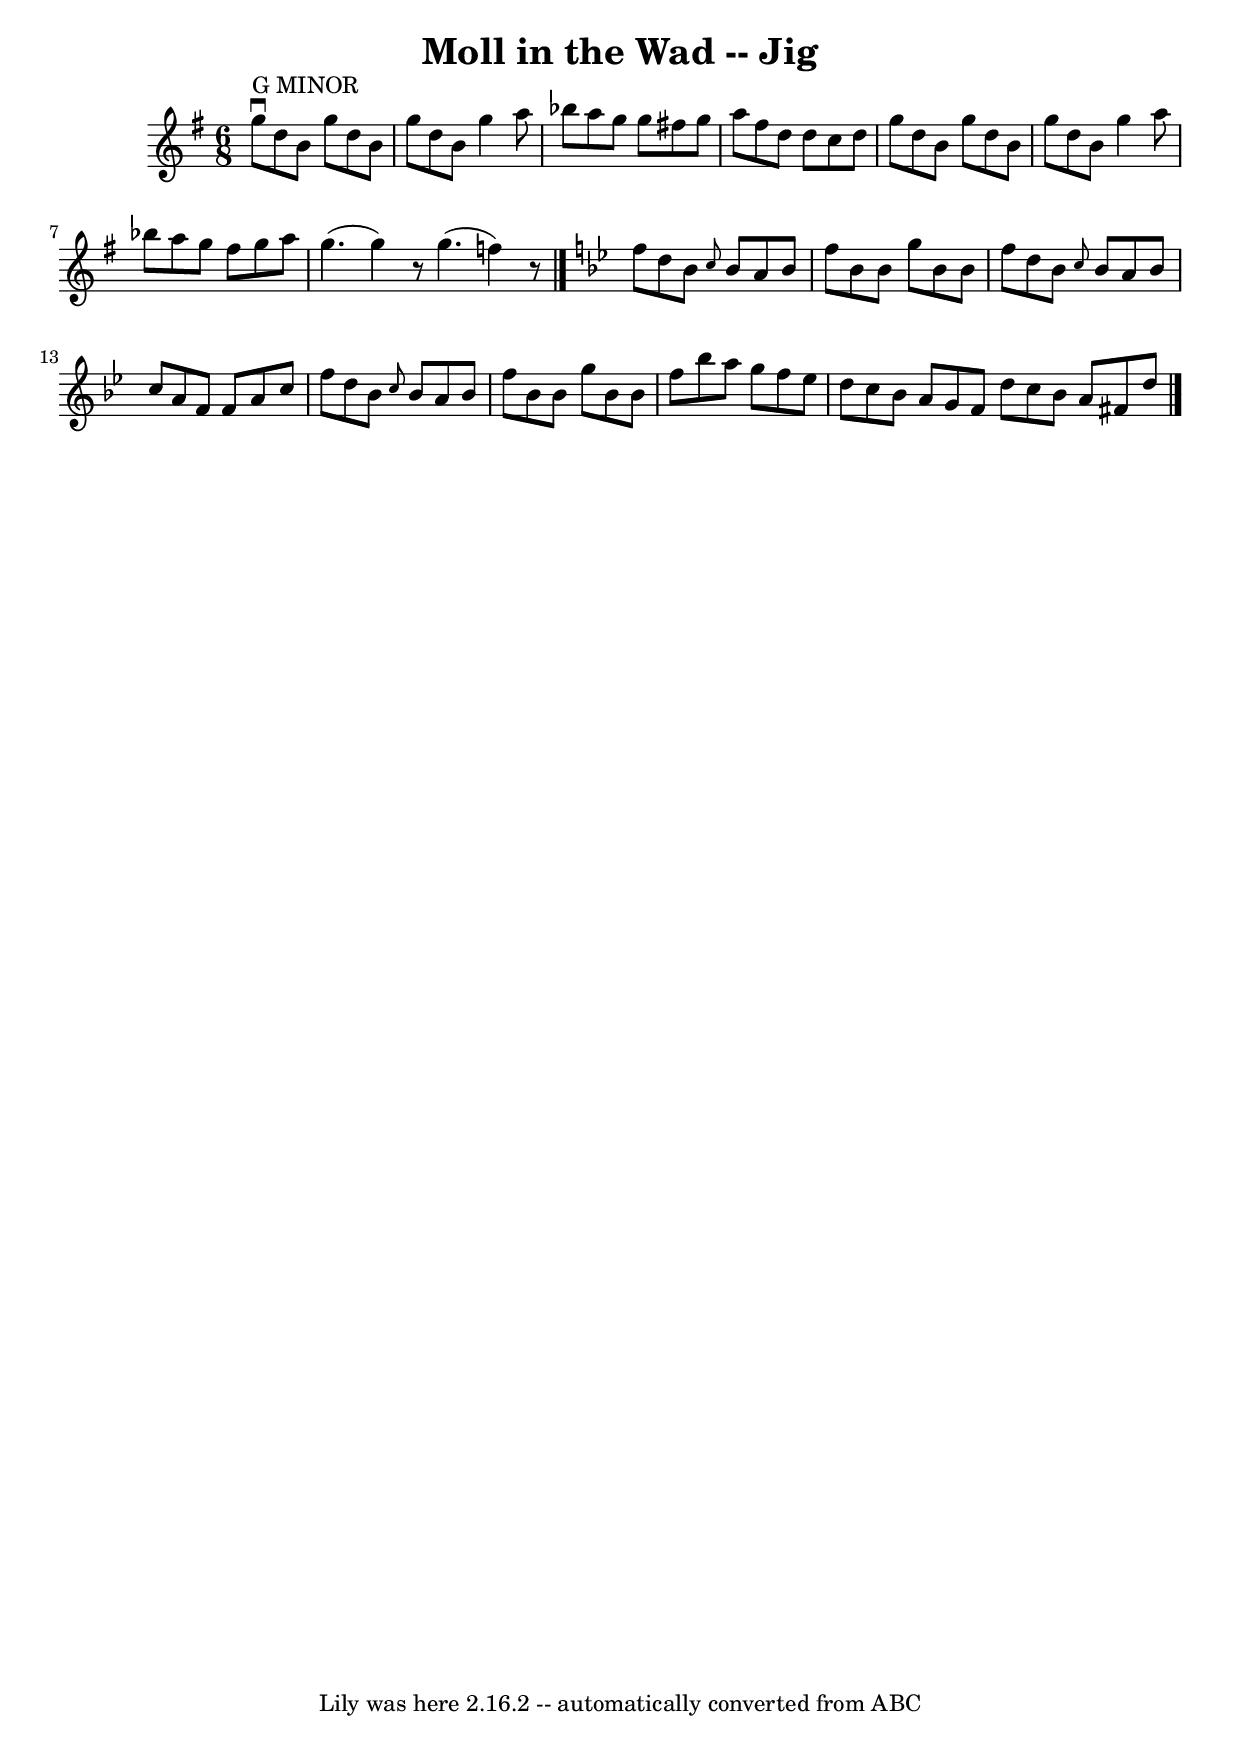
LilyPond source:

\version "2.7.40"
\include "Mammoth.ily"
\header {
	book = "Ryan's Mammoth Collection"
	crossRefNumber = "1"
	footnotes = "\\\\88 455"
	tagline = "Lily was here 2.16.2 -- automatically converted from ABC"
	title = "Moll in the Wad -- Jig"
}
voicedefault =  {
\set Score.defaultBarType = "empty"

\time 6/8 \key g \major g''8^"G MINOR"^\downbow d''8 b'8 g''8    
d''8 b'8    |
 g''8 d''8 b'8 g''4 a''8    |
   
bes''8 a''8 g''8 g''8 fis''!8 g''8    |
 a''8 fis''8  
 d''8 d''8 c''8 d''8    |
 g''8 d''8 b'8 g''8    
d''8 b'8    |
 g''8 d''8 b'8 g''4 a''8    |
   
bes''8 a''8 g''8 fis''8 g''8 a''8    |
 g''4. (g''4  
-)   r8   \bar ":|" g''4. (f''4)   r8   \bar "|."   \key bes \major   
f''8 d''8 bes'8  \grace { c''8  } bes'8 a'8 bes'8    |
  
 f''8 bes'8 bes'8 g''8 bes'8 bes'8    |
 f''8 d''8    
bes'8  \grace { c''8  } bes'8 a'8 bes'8    |
 c''8 a'8    
f'8 f'8 a'8 c''8    |
 f''8 d''8 bes'8  \grace {    
c''8  } bes'8 a'8 bes'8    |
 f''8 bes'8 bes'8 g''8    
bes'8 bes'8    |
 f''8 bes''8 a''8 g''8 f''8 ees''8   
 |
 d''8 c''8 bes'8 a'8 g'8 f'8    \bar ":|" d''8    
c''8 bes'8 a'8 fis'8 d''8      \bar "|."   
}

\score{
    <<

	\context Staff="default"
	{
	    \voicedefault 
	}

    >>
	\layout {
	}
	\midi {}
}
